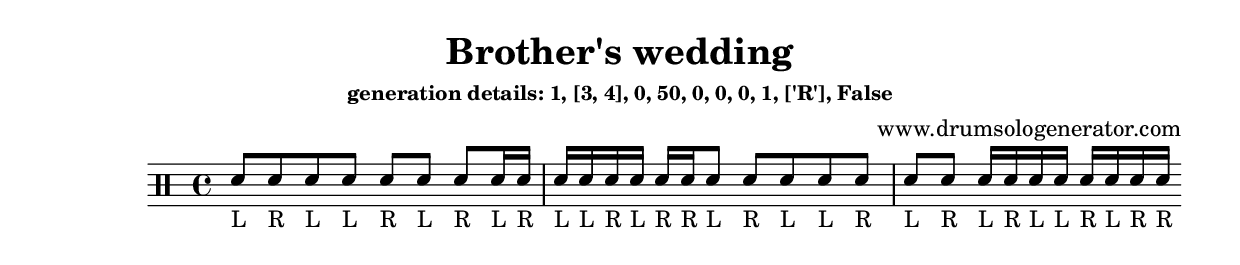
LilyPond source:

\version "2.20.0" 

\header{
  title = "Brother's wedding"
  composer = "www.drumsologenerator.com"
  subtitle = ""
  subsubtitle = "generation details: 1, [3, 4], 0, 50, 0, 0, 0, 1, ['R'], False" 
}

\drums {
  \repeat unfold 2 {
    \stemUp
    sn8_"L" sn_"R" sn_"L" sn_"L" sn_"R" sn_"L" sn_"R"
    \stemUp 
    sn16_"L" sn_"R" sn_"L" sn_"L" sn_"R" sn_"L" sn_"R" sn_"R"
  }
}
